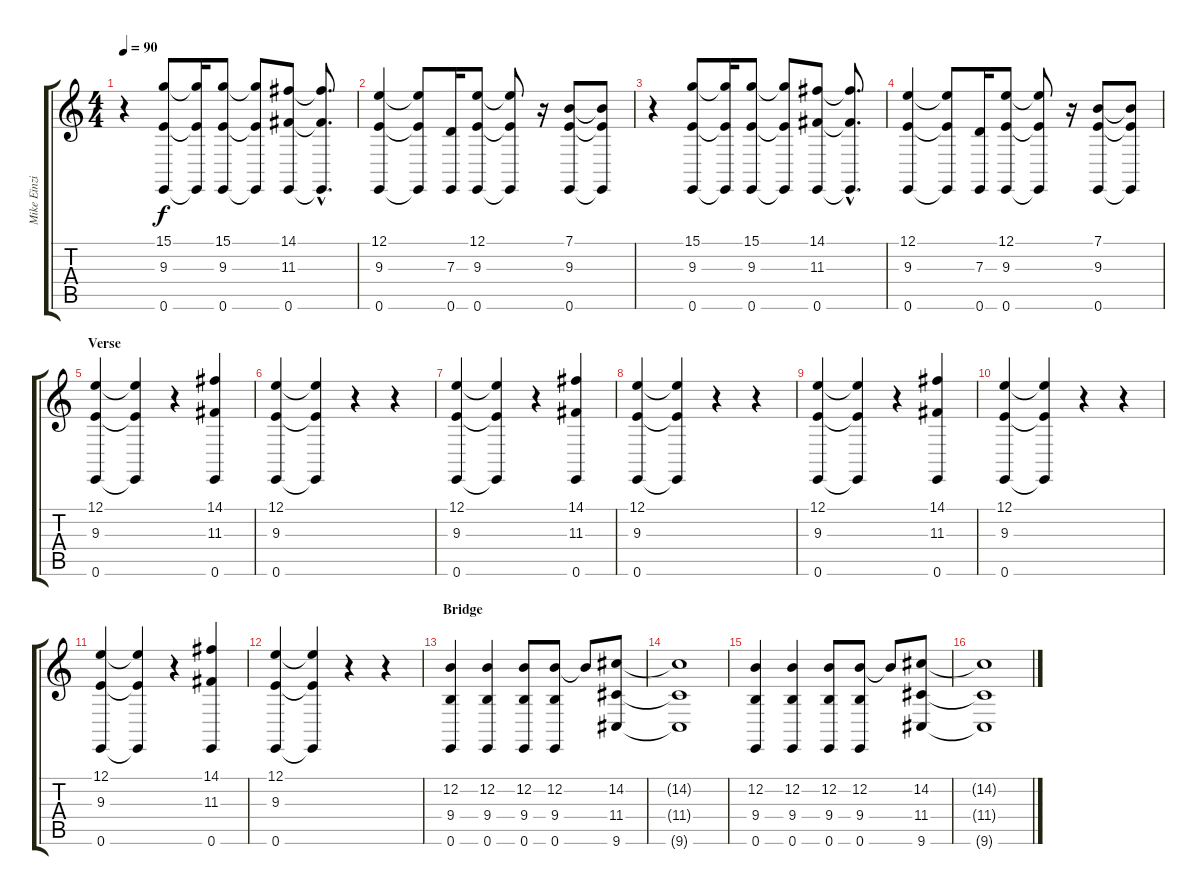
\track ("Mike Einziger" "Mike Einzi") {instrument acousticgrandpiano}
\staff {score tabs}
\tuning (E4 B3 G3 D3 A2 E2) {hide}
\ts (4 4)
\tempo 90
\clef g2
\ks c
r.4{dy f} (15.1 9.3 0.6).8{volume 9} (15.1{t} 9.3{t} 0.6{t}).16 (15.1 9.3 0.6).8 (15.1{t} 9.3{t} 0.6{t}).8 (14.1 11.3 0.6).8 (14.1{hac t} 11.3{hac t} 0.6{hac t}).8{d} |
(12.1 9.3 0.6).4 (12.1{t} 9.3{t} 0.6{t}).8 (7.3 0.6).16{volume 7} (12.1 9.3 0.6).8{volume 9} (12.1{t} 9.3{t} 0.6{t}).8 r.16 (7.1 9.3 0.6).8 (7.1{t} 9.3{t} 0.6{t}).8 |
r.4 (15.1 9.3 0.6).8{volume 9} (15.1{t} 9.3{t} 0.6{t}).16 (15.1 9.3 0.6).8 (15.1{t} 9.3{t} 0.6{t}).8 (14.1 11.3 0.6).8 (14.1{hac t} 11.3{hac t} 0.6{hac t}).8{d} |
(12.1 9.3 0.6).4 (12.1{t} 9.3{t} 0.6{t}).8 (7.3 0.6).16{volume 7} (12.1 9.3 0.6).8{volume 9} (12.1{t} 9.3{t} 0.6{t}).8 r.16 (7.1 9.3 0.6).8 (7.1{t} 9.3{t} 0.6{t}).8 |
\section ("" "Verse")
(12.1 9.3 0.6).4 (12.1{t} 9.3{t} 0.6{t}).4 r.4 (14.1 11.3 0.6).4 |
(12.1 9.3 0.6).4 (12.1{t} 9.3{t} 0.6{t}).4 r.4 r.4 |
(12.1 9.3 0.6).4 (12.1{t} 9.3{t} 0.6{t}).4 r.4 (14.1 11.3 0.6).4 |
(12.1 9.3 0.6).4 (12.1{t} 9.3{t} 0.6{t}).4 r.4 r.4 |
(12.1 9.3 0.6).4 (12.1{t} 9.3{t} 0.6{t}).4 r.4 (14.1 11.3 0.6).4 |
(12.1 9.3 0.6).4 (12.1{t} 9.3{t} 0.6{t}).4 r.4 r.4 |
(12.1 9.3 0.6).4 (12.1{t} 9.3{t} 0.6{t}).4 r.4 (14.1 11.3 0.6).4 |
(12.1 9.3 0.6).4 (12.1{t} 9.3{t} 0.6{t}).4 r.4 r.4 |
\section ("" "Bridge")
(12.2 9.4 0.6).4{volume 7} (12.2 9.4 0.6).4 (12.2 9.4 0.6).8 (12.2 9.4 0.6).8 12.2{t}.8 (14.2 11.4 9.6).8 |
(14.2{t} 11.4{t} 9.6{t}).1 |
(12.2 9.4 0.6).4{volume 7} (12.2 9.4 0.6).4 (12.2 9.4 0.6).8 (12.2 9.4 0.6).8 12.2{t}.8 (14.2 11.4 9.6).8 |
(14.2{t} 11.4{t} 9.6{t}).1
